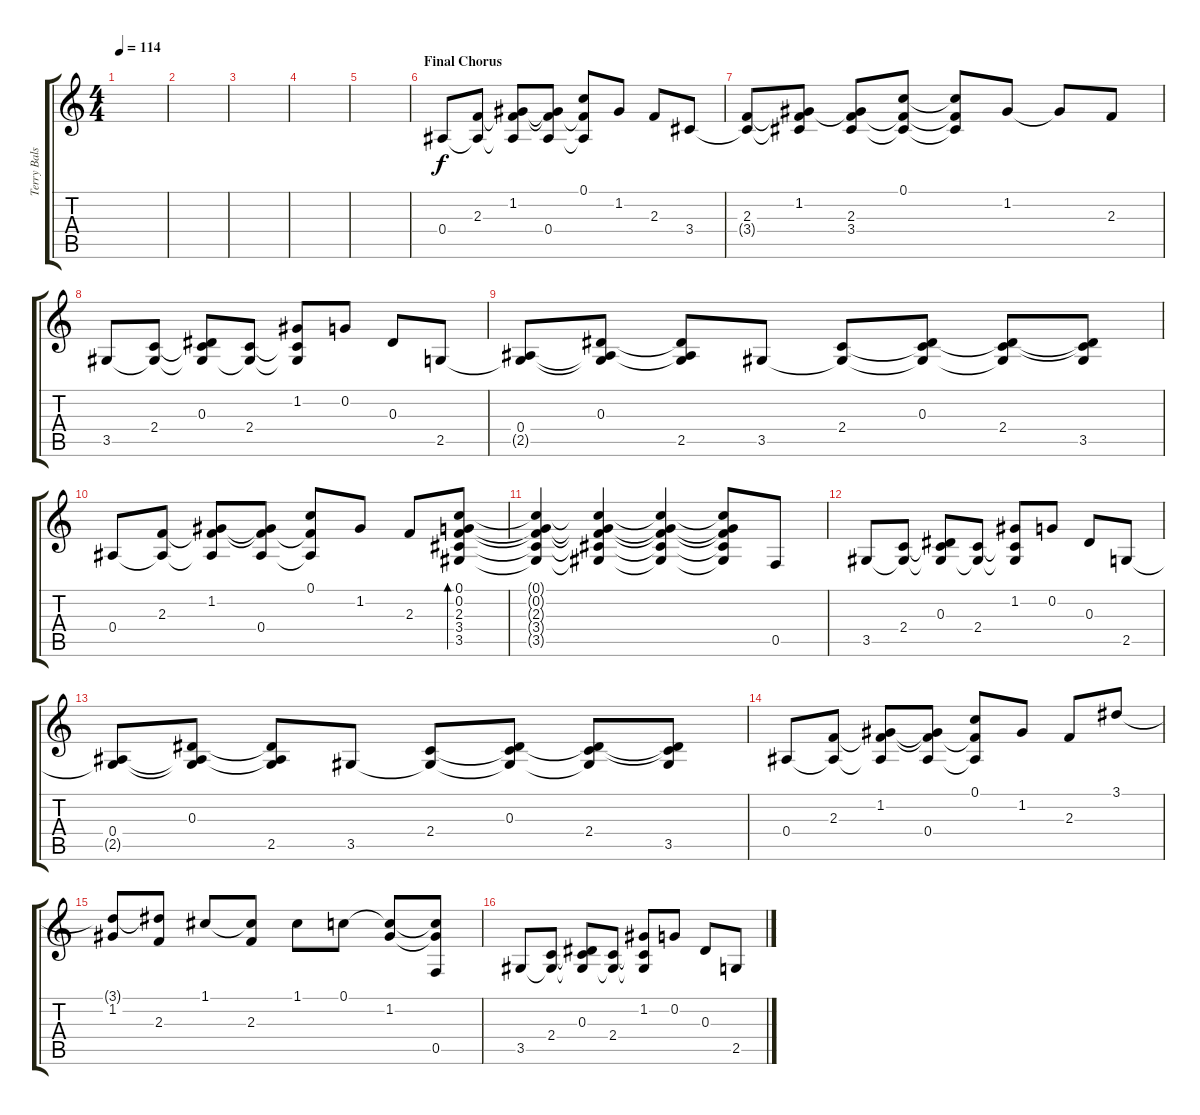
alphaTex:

\track ("Terry Balsamo (Rhythm Guitar)" "Terry Bals") {instrument electricguitarjazz}
\staff {score tabs}
\tuning (C4 G3 Eb3 Bb2 F2 C2) {hide}
\ts (4 4)
\tempo 114
\clef g2
\ks c
|
|
|
|
|
\section ("" "Final Chorus")
0.4.8 (2.3 0.4{t}).8 (1.2 2.3{t} 0.4{t}).8 (1.2{t} 2.3{t} 0.4).8 (0.1 2.3{t} 0.4{t}).8 1.2.8 2.3.8 3.4.8 |
(2.3 3.4{t}).8 (1.2 2.3{t} 3.4{t}).8 (1.2{t} 2.3 3.4).8 (0.1 2.3{t} 3.4{t}).8 (0.1{t} 2.3{t} 3.4{t}).8 1.2.8 1.2{t}.8 2.3.8 |
3.5.8 (2.4 3.5{t}).8 (0.3 2.4{t} 3.5{t}).8 (2.4 3.5{t}).8 (1.2 2.4{t} 3.5{t}).8 0.2.8 0.3.8 2.5.8 |
(0.4 2.5{t}).8 (0.3 0.4{t} 2.5{t}).8 (0.3{t} 0.4{t} 2.5).8 3.5.8 (2.4 3.5{t}).8 (0.3 2.4{t} 3.5{t}).8 (0.3{t} 2.4 3.5{t}).8 (0.3{t} 2.4{t} 3.5).8 |
0.4.8 (2.3 0.4{t}).8 (1.2 2.3{t} 0.4{t}).8 (1.2{t} 2.3{t} 0.4).8 (0.1 2.3{t} 0.4{t}).8 1.2.8 2.3.8 (0.1 0.2 2.3 3.4 3.5).8{bd 480} |
(0.1{t} 0.2{t} 2.3{t} 3.4{t} 3.5{t}).4 (0.1{t} 0.2{t} 2.3{t} 3.4{t} 3.5{t}).4 (0.1{t} 0.2{t} 2.3{t} 3.4{t} 3.5{t}).4 (0.1{t} 0.2{t} 2.3{t} 3.4{t} 3.5{t}).8 0.5.8 |
3.5.8 (2.4 3.5{t}).8 (0.3 2.4{t} 3.5{t}).8 (2.4 3.5{t}).8 (1.2 2.4{t} 3.5{t}).8 0.2.8 0.3.8 2.5.8 |
(0.4 2.5{t}).8 (0.3 0.4{t} 2.5{t}).8 (0.3{t} 0.4{t} 2.5).8 3.5.8 (2.4 3.5{t}).8 (0.3 2.4{t} 3.5{t}).8 (0.3{t} 2.4 3.5{t}).8 (0.3{t} 2.4{t} 3.5).8 |
0.4.8 (2.3 0.4{t}).8 (1.2 2.3{t} 0.4{t}).8 (1.2{t} 2.3{t} 0.4).8 (0.1 2.3{t} 0.4{t}).8 1.2.8 2.3.8 3.1.8 |
(3.1{t} 1.2).8 (3.1{t} 2.3).8 1.1.8 (1.1{t} 2.3).8 1.1.8 0.1.8 (0.1{t} 1.2).8 (0.1{t} 1.2{t} 0.5).8 |
3.5.8 (2.4 3.5{t}).8 (0.3 2.4{t} 3.5{t}).8 (2.4 3.5{t}).8 (1.2 2.4{t} 3.5{t}).8 0.2.8 0.3.8 2.5.8
